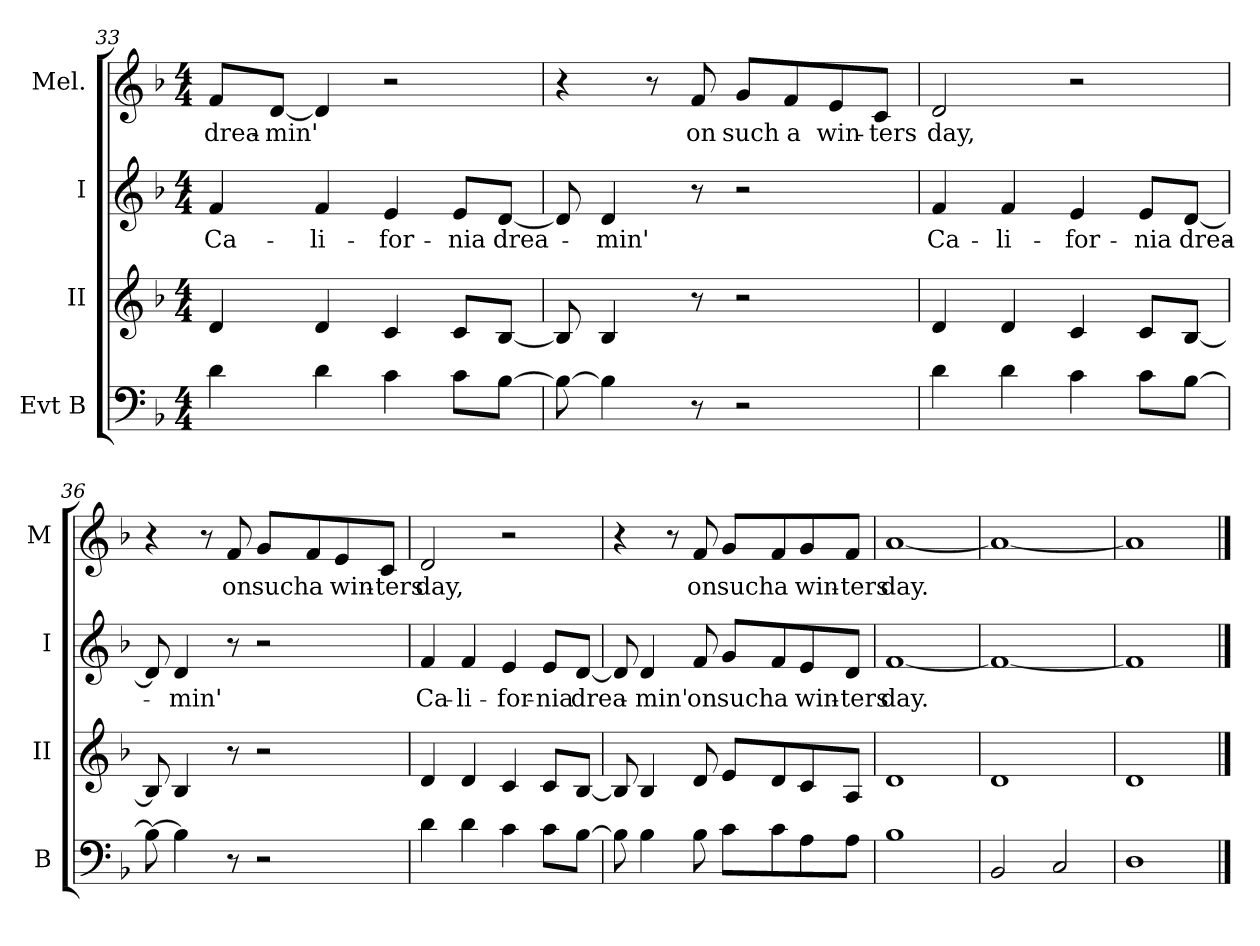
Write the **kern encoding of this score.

**kern	**kern	**kern	**text	**kern	**text
*part4	*part3	*part2	*part2	*part1	*part1
*staff4	*staff3	*staff2	*staff2	*staff1	*staff1
*I"Evt B	*I"II	*I"I	*	*I"Mel.	*
*I'B	*I'II	*I'I	*	*I'M	*
*clefF4	*clefG2	*clefG2	*	*clefG2	*
*k[b-]	*k[b-]	*k[b-]	*	*k[b-]	*
*M4/4	*M4/4	*M4/4	*	*M4/4	*
=33	=33	=33	=33	=33	=33
!	!	!	!LO:LY:b	!	!LO:LY:b
4d\	4d/	4f/	Ca-	8f/L	drea-
!	!	!	!	!	!LO:LY:b
.	.	.	.	[8d/J	-min'
!	!	!	!LO:LY:b	!	!
4d\	4d/	4f/	-li-	4d/]	.
!	!	!	!LO:LY:b	!	!
4c\	4c/	4e/	-for-	2r	.
!	!	!	!LO:LY:b	!	!
8c\L	8c/L	8e/L	-nia	.	.
!	!	!	!LO:LY:b	!	!
[8B-\J	[8B-/J	[8d/J	drea-	.	.
!!LO:PB:g=z
=34	=34	=34	=34	=34	=34
8B-\_	8B-/]	8d/]	.	4r	.
!	!	!	!LO:LY:b	!	!
4B-\]	4B-/	4d/	-min'	.	.
.	.	.	.	8r	.
!	!	!	!	!	!LO:LY:b
8r	8r	8r	.	8f/	on
!	!	!	!	!	!LO:LY:b
2r	2r	2r	.	8g/L	such
!	!	!	!	!	!LO:LY:b
.	.	.	.	8f/	a
!	!	!	!	!	!LO:LY:b
.	.	.	.	8e/	win-
!	!	!	!	!	!LO:LY:b
.	.	.	.	8c/J	-ters
=35	=35	=35	=35	=35	=35
!	!	!	!LO:LY:b	!	!LO:LY:b
4d\	4d/	4f/	Ca-	2d/	day,
!	!	!	!LO:LY:b	!	!
4d\	4d/	4f/	-li-	.	.
!	!	!	!LO:LY:b	!	!
4c\	4c/	4e/	-for-	2r	.
!	!	!	!LO:LY:b	!	!
8c\L	8c/L	8e/L	-nia	.	.
!	!	!	!LO:LY:b	!	!
[8B-\J	[8B-/J	[8d/J	drea-	.	.
=36	=36	=36	=36	=36	=36
8B-\_	8B-/]	8d/]	.	4r	.
!	!	!	!LO:LY:b	!	!
4B-\]	4B-/	4d/	-min'	.	.
.	.	.	.	8r	.
!	!	!	!	!	!LO:LY:b
8r	8r	8r	.	8f/	on
!	!	!	!	!	!LO:LY:b
2r	2r	2r	.	8g/L	such
!	!	!	!	!	!LO:LY:b
.	.	.	.	8f/	a
!	!	!	!	!	!LO:LY:b
.	.	.	.	8e/	win-
!	!	!	!	!	!LO:LY:b
.	.	.	.	8c/J	-ters
=37	=37	=37	=37	=37	=37
!	!	!	!LO:LY:b	!	!LO:LY:b
4d\	4d/	4f/	Ca-	2d/	day,
!	!	!	!LO:LY:b	!	!
4d\	4d/	4f/	-li-	.	.
!	!	!	!LO:LY:b	!	!
4c\	4c/	4e/	-for-	2r	.
!	!	!	!LO:LY:b	!	!
8c\L	8c/L	8e/L	-nia	.	.
!	!	!	!LO:LY:b	!	!
[8B-\J	[8B-/J	[8d/J	drea-	.	.
!!LO:LB:g=z
=38	=38	=38	=38	=38	=38
8B-\]	8B-/]	8d/]	.	4r	.
!	!	!	!LO:LY:b	!	!
4B-\	4B-/	4d/	-min'	.	.
.	.	.	.	8r	.
!	!	!	!LO:LY:b	!	!LO:LY:b
8B-\	8d/	8f/	on	8f/	on
!	!	!	!LO:LY:b	!	!LO:LY:b
8c\L	8e/L	8g/L	such	8g/L	such
!	!	!	!LO:LY:b	!	!LO:LY:b
8c\	8d/	8f/	a	8f/	a
!	!	!	!LO:LY:b	!	!LO:LY:b
8A\	8c/	8e/	win-	8g/	win-
!	!	!	!LO:LY:b	!	!LO:LY:b
8A\J	8A/J	8d/J	-ters	8f/J	-ters
=39	=39	=39	=39	=39	=39
!	!	!	!LO:LY:b	!	!LO:LY:b
1B-	1d	[1f	day.	[1a	day.
=40	=40	=40	=40	=40	=40
2BB-/	1d	1f_	.	1a_	.
2C/	.	.	.	.	.
=41	=41	=41	=41	=41	=41
1D	1d	1f]	.	1a]	.
==	==	==	==	==	==
*-	*-	*-	*-	*-	*-
